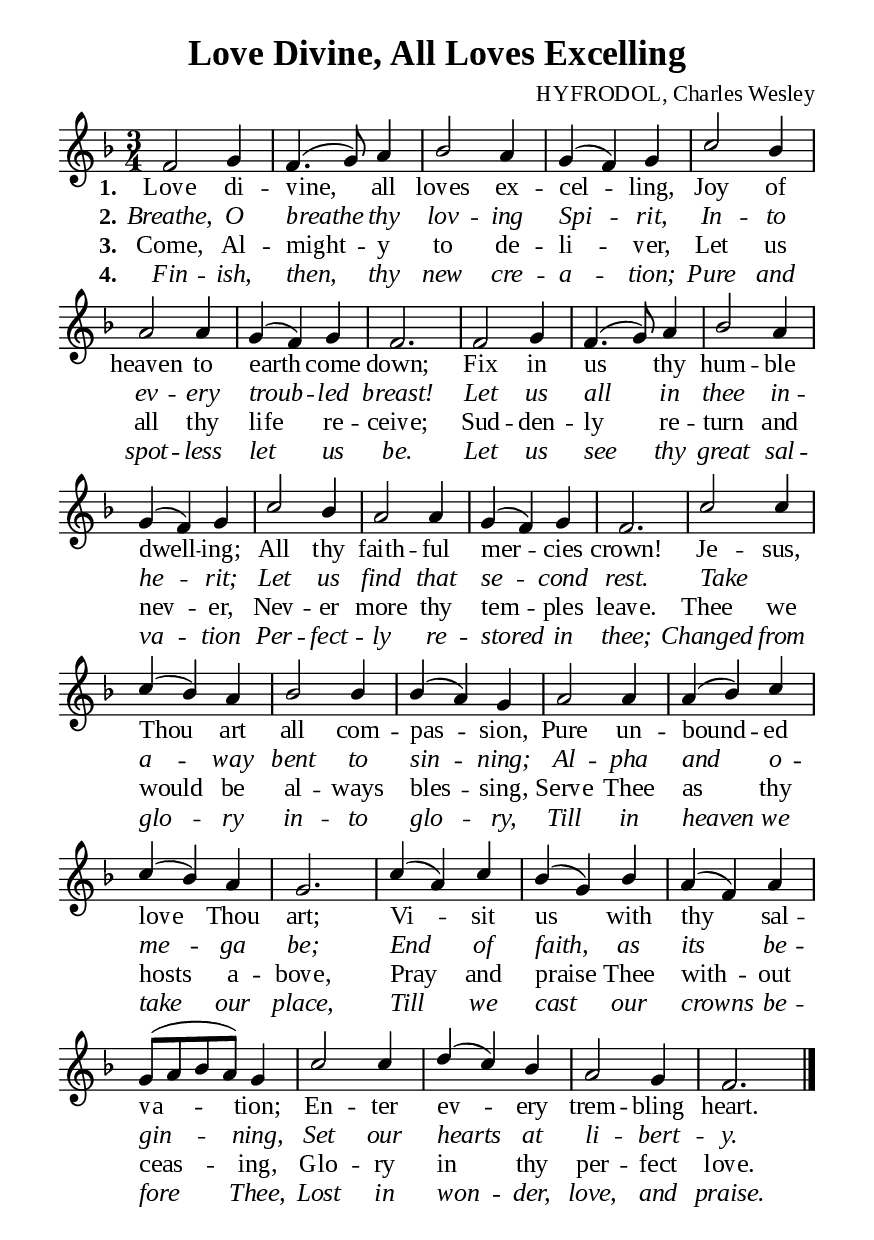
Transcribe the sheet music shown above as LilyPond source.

\version "2.18.2"

\header {
  title = "Love Divine, All Loves Excelling"
  composer = "HYFRODOL, Charles Wesley"
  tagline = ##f
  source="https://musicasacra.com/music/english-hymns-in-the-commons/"
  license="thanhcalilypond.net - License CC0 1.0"
}

global= {
  \key f \major
  \time 3/4
  \override Score.BarNumber.break-visibility = ##(#f #f #f)
}

\paper {
  #(set-paper-size "a5")
  top-margin = 5\mm
  bottom-marign = 10\mm
  left-margin = 10\mm
  right-margin = 10\mm
  indent = #0
  #(define fonts
	 (make-pango-font-tree "Liberation Serif"
	 		       "Liberation Serif"
			       "Liberation Serif"
			       (/ 20 20)))
  page-count = #1
}

printItalic = \with {
  \override LyricText.font-shape = #'italic
}

% Verse music
musicVerseSoprano = \relative c' {
  %{	01	%} f2 g4 |
  %{	02	%} f4. (g8) a4 |
  %{	03	%} bes2 a4 |
  %{	04	%} g (f) g |
  %{	05	%} c2 bes4 |
  %{	06	%} a2 a4 |
  %{	07	%} g (f) g |
  %{	08	%} f2. |
  %{	09	%} f2 g4 |
  %{	10	%} f4. (g8) a4 |
  %{	11	%} bes2 a4 |
  %{	12	%} g (f) g |
  %{	13	%} c2 bes4 |
  %{	14	%} a2 a4 |
  %{	15	%} g (f) g |
  %{	16	%} f2. |
  %{	17	%} c'2 c4 |
  %{	18	%} c (bes) a |
  %{	19	%} bes2 bes4 |
  %{	20	%} bes (a) g |
  %{	21	%} a2 a4 |
  %{	22	%} a (bes) c |
  %{	23	%} c (bes) a |
  %{	24	%} g2. |
  %{	25	%} c4 (a) c |
  %{	26	%} bes (g) bes |
  %{	27	%} a (f) a |
  %{	28	%} g8 (a bes a) g4 |
  %{	29	%} c2 c4 |
  %{	30	%} d (c) bes |
  %{	31	%} a2 g4 |
  %{	32	%} f2. \bar "|."
}

% Verse lyrics
verseOne = \lyricmode {
  \set stanza = #"1."
  Love di -- vine, all loves ex -- cel -- ling,
  Joy of heaven to earth come down;
  Fix in us thy hum -- ble dwell -- ing;
  All thy faith -- ful mer -- cies crown!
  Je -- sus, Thou art all com -- pas -- sion,
  Pure un -- bound -- ed love Thou art;
  Vi -- sit us with thy sal -- va -- tion;
  En -- ter ev -- ery trem -- bling heart.
}

verseTwo = \lyricmode {
  \set stanza = #"2."
  Breathe, O breathe thy lov -- ing Spi -- rit,
  In -- to ev -- ery troub -- led breast!
  Let us all in thee in -- he -- rit;
  Let us find that se -- cond rest.
  Take _ a -- way bent to sin -- ning;
  Al -- pha and o -- me -- ga be;
  End of faith, as its be -- gin -- ning,
  Set our hearts at li -- bert -- y.
}

verseThree = \lyricmode {
  \set stanza = #"3."
  Come, Al -- might -- y to de -- li -- ver,
  Let us all thy life re -- ceive;
  Sud -- den -- ly re -- turn and nev -- er,
  Nev -- er more thy tem -- ples leave.
  Thee we would be al -- ways bles -- sing,
  Serve Thee as thy hosts a -- bove,
  Pray and praise Thee with -- out ceas -- ing,
  Glo -- ry in thy per -- fect love.
}

verseFour = \lyricmode {
  \set stanza = #"4."
  Fin -- ish, then, thy new cre -- a -- tion;
  Pure and spot -- less let us be.
  Let us see thy great sal -- va -- tion
  Per -- fect -- ly re -- stored in thee;
  Changed from glo -- ry in -- to glo -- ry,
  Till in heaven we take our place,
  Till we cast our crowns be -- fore Thee,
  Lost in won -- der, love, and praise.
}

% Layout
\score {
    \new ChoirStaff <<
      \new Staff <<
        \clef "treble"
        \new Voice = "sopranos" { \global \stemUp \slurUp \musicVerseSoprano }
      >>
      \new Lyrics \lyricsto sopranos \verseOne
      \new Lyrics \printItalic \lyricsto sopranos \verseTwo
      \new Lyrics \lyricsto sopranos \verseThree
      \new Lyrics \printItalic \lyricsto sopranos \verseFour
    >>
}
